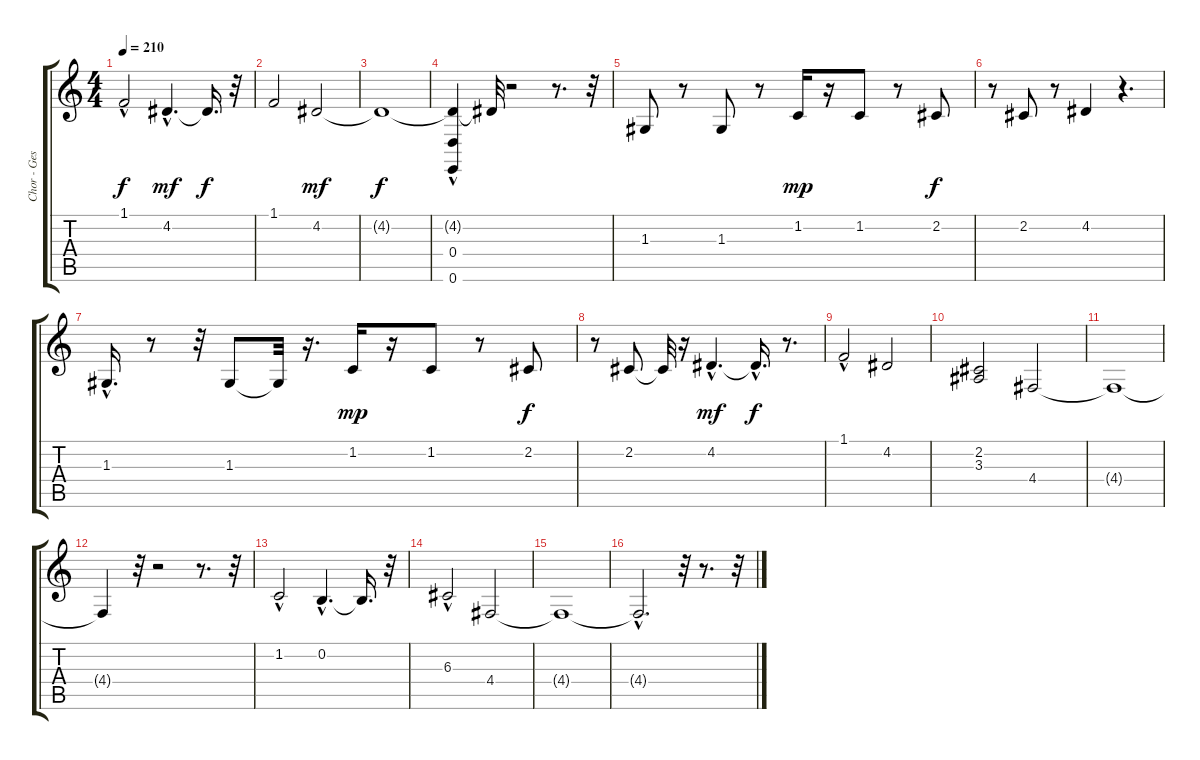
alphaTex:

\track ("Chor - Gesang" "Chor - Ges") {instrument tenorsax}
\staff {score tabs}
\tuning (E4 B3 G3 D3 A2 E2) {hide}
\ts (4 4)
\tempo 210
\clef g2
\ks c
1.1{hac}.2{dy f} 4.2{hac}.4{d dy mf} 4.2{t}.16{d dy f} r.32 |
1.1.2 4.2.2{dy mf} |
4.2{t}.1{dy f} |
(4.2{t} 0.4 0.6{hac}).4 4.2{t}.32 r.2 r.8{d} r.32 |
1.3.8 r.8 1.3.8 r.8 1.2.16{dy mp} r.16 1.2.8 r.8 2.2.8{dy f} |
r.8 2.2.8 r.8 4.2.4 r.4{d} |
1.3{hac}.16{d} r.8 r.32 1.3.8 1.3{t}.32 r.16{d} 1.2.16{dy mp} r.16 1.2.8 r.8 2.2.8{dy f} |
r.8 2.2.8 2.2{t}.32 r.16 4.2{hac}.4{d dy mf} 4.2{hac t}.16{d dy f} r.8{d} |
1.1{hac}.2 4.2.2 |
(2.2 3.3).2 4.4.2 |
4.4{t}.1 |
4.4{t}.4 r.32 r.2 r.8{d} r.32 |
1.2{hac}.2 0.2{hac}.4{d} 0.2{t}.16{d} r.32 |
6.3{hac}.2 4.4.2 |
4.4{t}.1 |
4.4{hac t}.2{d} r.32 r.8{d} r.32
